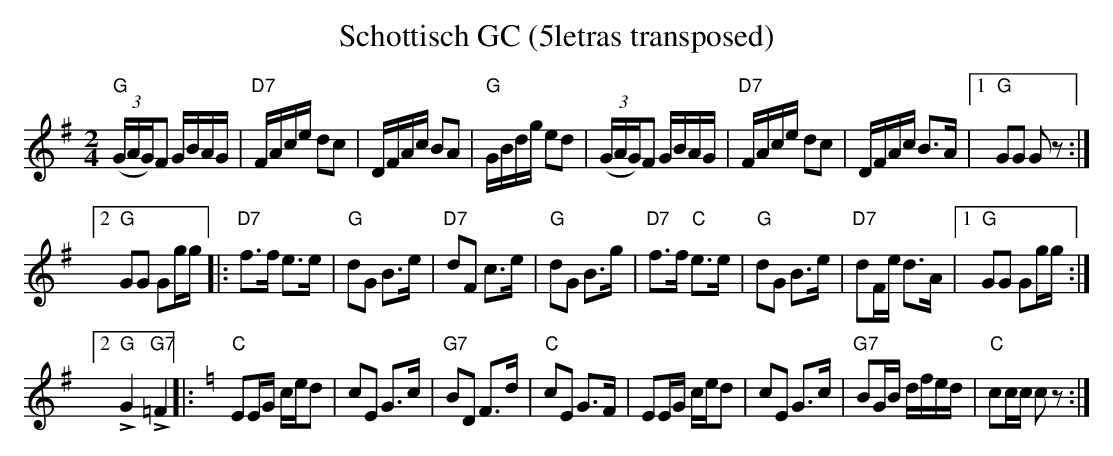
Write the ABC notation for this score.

X:1
T:Schottisch GC (5letras transposed)
M:2/4
L:1/16
K:G transpose=3  %%MIDI gchordon
"G"((3GAG)F2 GBAG | "D7"FAce d2c2 | DFAc B2A2 | "G"GBdg e2d2 | ((3GAG)F2 GBAG | "D7"FAce d2c2 | DFAc B3A |1 "G"G2G2 G2z2 :|2
"G"G2G2 G2gg |: [L:1/8] "D7"f>f e>e | "G"dG B>e | "D7"dF c>e | "G"dG B>g | "D7"f>f "C"e>e | "G"dG B>e | "D7"dF/2e/2 d>A |1 "G"GG Gg/2g/2 :|2
"G"!>!G2"G7"!>!=F2 |: [K:C] "C"EE/2G/2 c/2e/2d | cE G>c | "G7"BD F>d | "C"cE G>F | EE/2G/2 c/2e/2d | cE G>c | "G7"BG/2B/2 d/2f/2e/2d/2 | "C"cc/2c/2 cz :|
